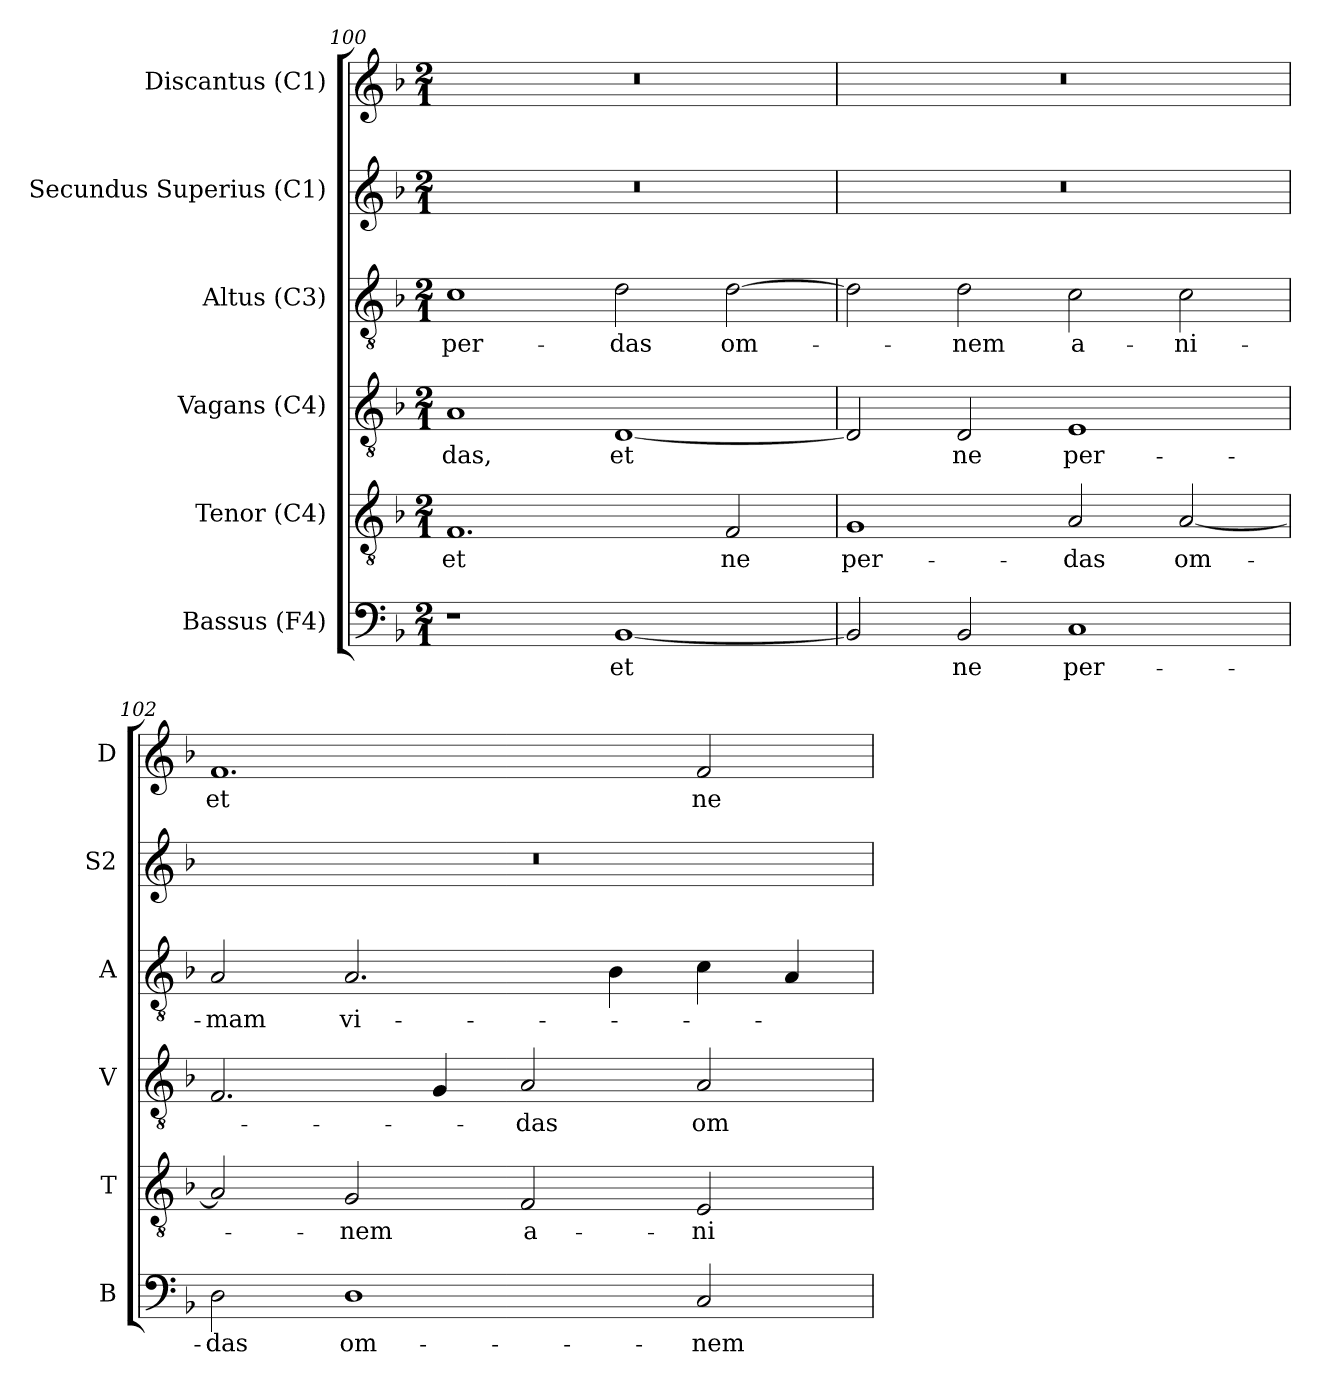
**kern	**text	**kern	**text	**kern	**text	**kern	**text	**kern	**kern	**text
*part6	*part6	*part5	*part5	*part4	*part4	*part3	*part3	*part2	*part1	*part1
*staff6	*staff6	*staff5	*staff5	*staff4	*staff4	*staff3	*staff3	*staff2	*staff1	*staff1
*I"Bassus (F4)	*	*I"Tenor (C4)	*	*I"Vagans (C4)	*	*I"Altus (C3)	*	*I"Secundus Superius (C1)	*I"Discantus (C1)	*
*I'B	*	*I'T	*	*I'V	*	*I'A	*	*I'S2	*I'D	*
*clefF4	*	*clefGv2	*	*clefGv2	*	*clefGv2	*	*clefG2	*clefG2	*
*	*	*	*	*ITrd7c12	*	*	*	*	*	*
*k[b-]	*	*k[b-]	*	*k[b-]	*	*k[b-]	*	*k[b-]	*k[b-]	*
*F:	*	*F:	*	*F:	*	*F:	*	*F:	*F:	*
*M2/1	*	*M2/1	*	*M2/1	*	*M2/1	*	*M2/1	*M2/1	*
=100	=100	=100	=100	=100	=100	=100	=100	=100	=100	=100
!	!	!	!LO:LY:b:color=#000000	!	!	!	!	!	!	!
!	!	!	!	!	!LO:LY:b:color=#000000	!	!	!	!	!
!	!	!	!	!	!	!	!LO:LY:b:color=#000000	!LO:N:vis=1	!LO:N:vis=1	!
1r	.	1.Fi	et	1AAi	-das,	1ci	per-	0r	0r	.
!	!LO:LY:b:color=#000000	!	!	!	!	!	!	!	!	!
!	!	!	!	!	!LO:LY:b:color=#000000	!	!	!	!	!
!	!	!	!	!	!	!	!LO:LY:b:color=#000000	!	!	!
[1BB-i	et	.	.	[1DDi	et	2di\	-das	.	.	.
!	!	!	!LO:LY:b:color=#000000	!	!	!	!	!	!	!
!	!	!	!	!	!	!	!LO:LY:b:color=#000000	!	!	!
.	.	2Fi/	ne	.	.	[2di\	om-	.	.	.
!!LO:LB:g=z
=101	=101	=101	=101	=101	=101	=101	=101	=101	=101	=101
!	!	!	!LO:LY:b:color=#000000	!	!	!	!	!LO:N:vis=1	!LO:N:vis=1	!
2BB-i/]	.	1Gi	per-	2DDi/]	.	2di\]	.	0r	0r	.
!	!LO:LY:b:color=#000000	!	!	!	!	!	!	!	!	!
!	!	!	!	!	!LO:LY:b:color=#000000	!	!	!	!	!
!	!	!	!	!	!	!	!LO:LY:b:color=#000000	!	!	!
2BB-i/	ne	.	.	2DDi/	ne	2di\	-nem	.	.	.
!	!LO:LY:b:color=#000000	!	!	!	!	!	!	!	!	!
!	!	!	!LO:LY:b:color=#000000	!	!	!	!	!	!	!
!	!	!	!	!	!LO:LY:b:color=#000000	!	!	!	!	!
!	!	!	!	!	!	!	!LO:LY:b:color=#000000	!	!	!
1Ci	per-	2Ai/	-das	1EEi	per-	2ci\	a-	.	.	.
!	!	!	!LO:LY:b:color=#000000	!	!	!	!	!	!	!
!	!	!	!	!	!	!	!LO:LY:b:color=#000000	!	!	!
.	.	[2Ai/	om-	.	.	2ci\	-ni-	.	.	.
=102	=102	=102	=102	=102	=102	=102	=102	=102	=102	=102
!	!LO:LY:b:color=#000000	!	!	!	!	!	!	!	!	!
!	!	!	!	!	!	!	!LO:LY:b:color=#000000	!LO:N:vis=1	!	!
!	!	!	!	!	!	!	!	!	!	!LO:LY:b:color=#000000
2Di\	-das	2Ai/]	.	2.FFi/	.	2Ai/	-mam	0r	1.fi	et
!	!LO:LY:b:color=#000000	!	!	!	!	!	!	!	!	!
!	!	!	!LO:LY:b:color=#000000	!	!	!	!	!	!	!
!	!	!	!	!	!	!	!LO:LY:b:color=#000000	!	!	!
1Di	om-	2Gi/	-nem	.	.	2.Ai/	vi-	.	.	.
.	.	.	.	4GGi/	.	.	.	.	.	.
!	!	!	!LO:LY:b:color=#000000	!	!	!	!	!	!	!
!	!	!	!	!	!LO:LY:b:color=#000000	!	!	!	!	!
.	.	2Fi/	a-	2AAi/	-das	.	.	.	.	.
.	.	.	.	.	.	4B-i\	.	.	.	.
!	!LO:LY:b:color=#000000	!	!	!	!	!	!	!	!	!
!	!	!	!LO:LY:b:color=#000000	!	!	!	!	!	!	!
!	!	!	!	!	!LO:LY:b:color=#000000	!	!	!	!	!
!	!	!	!	!	!	!	!	!	!	!LO:LY:b:color=#000000
2Ci/	-nem	2Ei/	-ni-	2AAi/	om-	4ci\	.	.	2fi/	ne
.	.	.	.	.	.	4Ai/	.	.	.	.
=	=	=	=	=	=	=	=	=	=	=
*-	*-	*-	*-	*-	*-	*-	*-	*-	*-	*-
